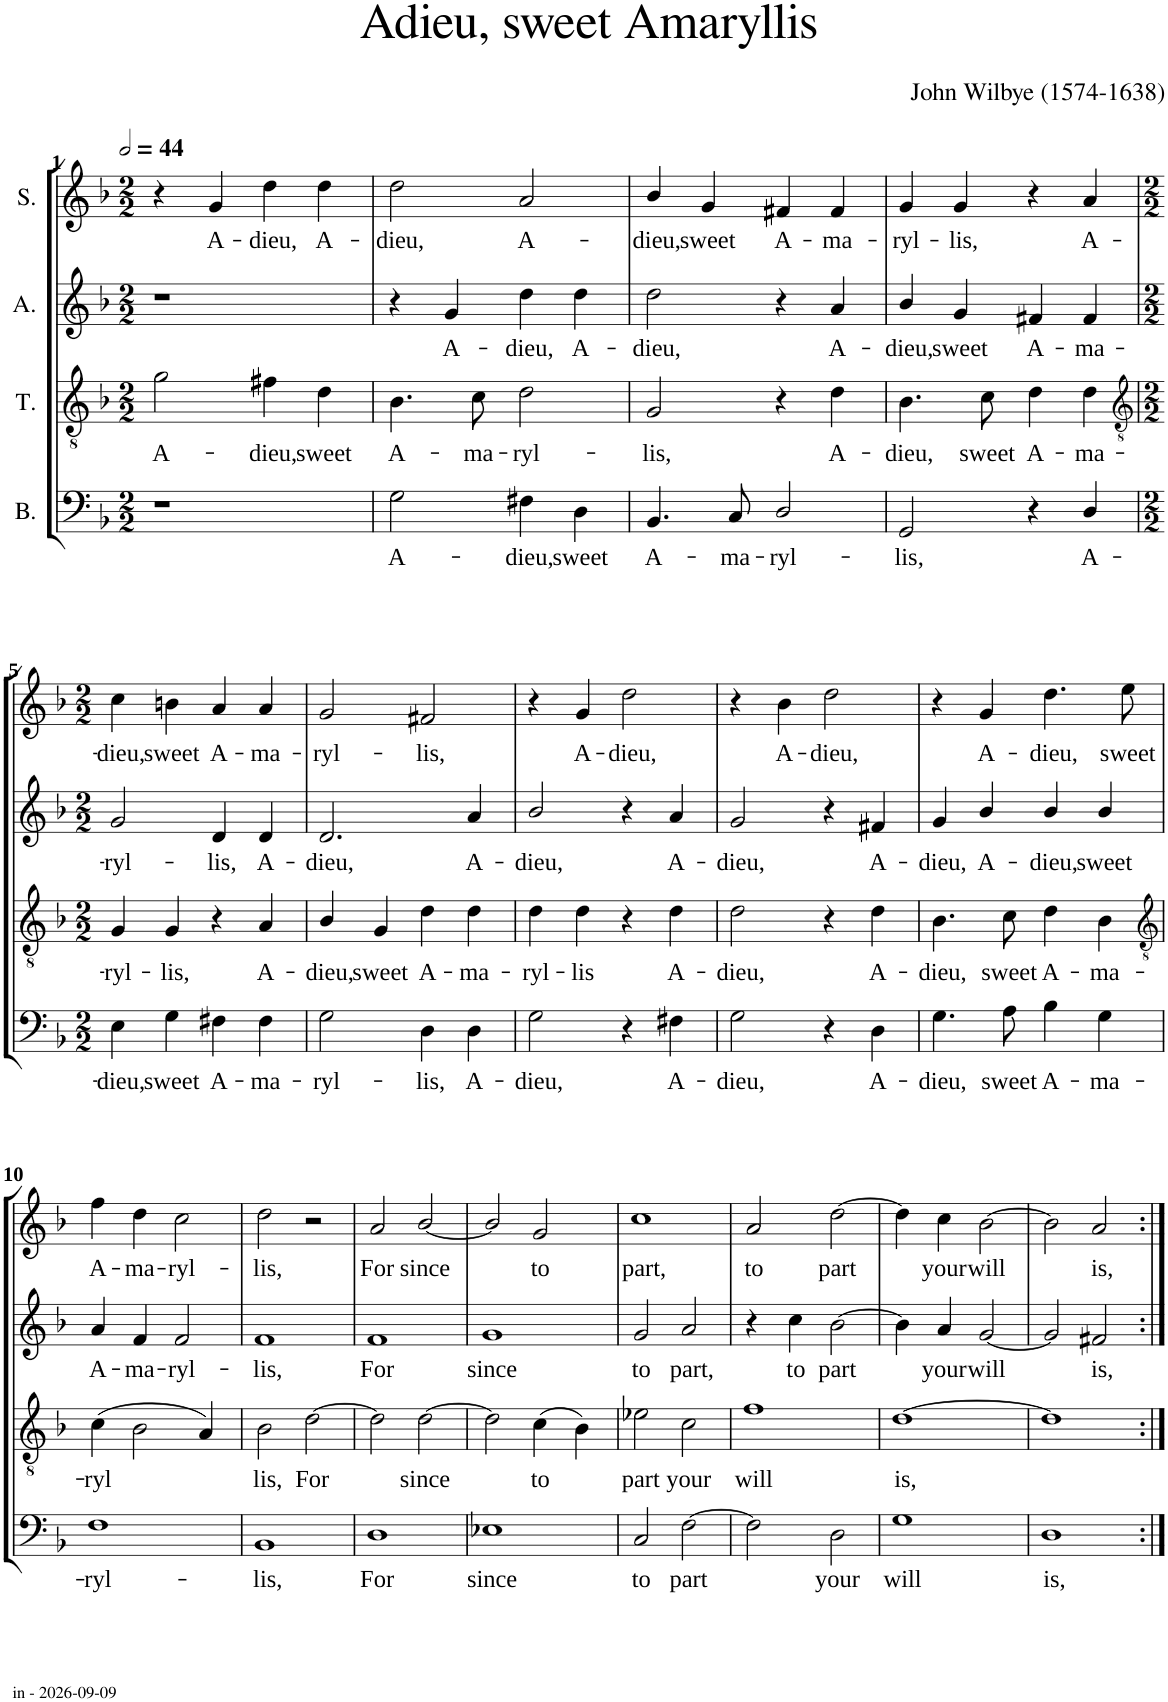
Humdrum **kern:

**kern	**text	**kern	**text	**kern	**text	**kern	**text
*part4	*part4	*part3	*part3	*part2	*part2	*part1	*part1
*staff4	*staff4	*staff3	*staff3	*staff2	*staff2	*staff1	*staff1
*I"B.	*	*I"T.	*	*I"A.	*	*I"S.	*
*clefF4	*	*clefGv2	*	*clefG2	*	*clefG2	*
*k[b-]	*	*k[b-]	*	*k[b-]	*	*k[b-]	*
*F:	*	*F:	*	*F:	*	*F:	*
*M2/2	*	*M2/2	*	*M2/2	*	*M2/2	*
*MM88	*	*MM88	*	*MM88	*	*MM88	*
=1	=1	=1	=1	=1	=1	=1	=1
!	!	!	!LO:LY:b	!	!	!	!
1r	.	2g\	A-	1r	.	4r	.
!	!	!	!	!	!	!	!LO:LY:b
.	.	.	.	.	.	4g/	A-
!	!	!	!LO:LY:b	!	!	!	!LO:LY:b
.	.	4f#X\	-dieu,	.	.	4dd\	-dieu,
!	!	!	!LO:LY:b	!	!	!	!LO:LY:b
.	.	4d\	sweet	.	.	4dd\	A-
=2	=2	=2	=2	=2	=2	=2	=2
!	!LO:LY:b	!	!LO:LY:b	!	!	!	!LO:LY:b
2G\	A-	4.B-\	A-	4r	.	2dd\	-dieu,
!	!	!	!	!	!LO:LY:b	!	!
.	.	.	.	4g/	A-	.	.
!	!	!	!LO:LY:b	!	!	!	!
.	.	8c\	-ma-	.	.	.	.
!	!LO:LY:b	!	!LO:LY:b	!	!LO:LY:b	!	!LO:LY:b
4F#X\	-dieu,	2d\	-ryl-	4dd\	-dieu,	2a/	A-
!	!LO:LY:b	!	!	!	!LO:LY:b	!	!
4D\	sweet	.	.	4dd\	A-	.	.
=3	=3	=3	=3	=3	=3	=3	=3
!	!LO:LY:b	!	!LO:LY:b	!	!LO:LY:b	!	!LO:LY:b
4.BB-/	A-	2G/	-lis,	2dd\	-dieu,	4b-/	-dieu,
!	!	!	!	!	!	!	!LO:LY:b
.	.	.	.	.	.	4g/	sweet
!	!LO:LY:b	!	!	!	!	!	!
8C/	-ma-	.	.	.	.	.	.
!	!LO:LY:b	!	!	!	!	!	!LO:LY:b
2D/	-ryl-	4r	.	4r	.	4f#X/	A-
!	!	!	!LO:LY:b	!	!LO:LY:b	!	!LO:LY:b
.	.	4d\	A-	4a/	A-	4f#/	-ma-
=4	=4	=4	=4	=4	=4	=4	=4
!	!LO:LY:b	!	!LO:LY:b	!	!LO:LY:b	!	!LO:LY:b
2GG/	-lis,	4.B-\	-dieu,	4b-/	-dieu,	4g/	-ryl-
!	!	!	!	!	!LO:LY:b	!	!LO:LY:b
.	.	.	.	4g/	sweet	4g/	-lis,
!	!	!	!LO:LY:b	!	!	!	!
.	.	8c\	sweet	.	.	.	.
!	!	!	!LO:LY:b	!	!LO:LY:b	!	!
4r	.	4d\	A-	4f#X/	A-	4r	.
!	!LO:LY:b	!	!LO:LY:b	!	!LO:LY:b	!	!LO:LY:b
4D/	A-	4d\	-ma-	4f#/	-ma-	4a/	A-
!!LO:LB:g=z
=5	=5	=5	=5	=5	=5	=5	=5
*	*	*clefGv2	*	*	*	*	*
*M2/2	*	*M2/2	*	*M2/2	*	*M2/2	*
!	!LO:LY:b	!	!LO:LY:b	!	!LO:LY:b	!	!LO:LY:b
4E\	-dieu,	4G/	-ryl-	2g/	-ryl-	4cc\	-dieu,
!	!LO:LY:b	!	!LO:LY:b	!	!	!	!LO:LY:b
4G\	sweet	4G/	-lis,	.	.	4bn\	sweet
!	!LO:LY:b	!	!	!	!LO:LY:b	!	!LO:LY:b
4F#X\	A-	4r	.	4d/	-lis,	4a/	A-
!	!LO:LY:b	!	!LO:LY:b	!	!LO:LY:b	!	!LO:LY:b
4F#\	-ma-	4A/	A-	4d/	A-	4a/	-ma-
=6	=6	=6	=6	=6	=6	=6	=6
!	!LO:LY:b	!	!LO:LY:b	!	!LO:LY:b	!	!LO:LY:b
2G\	-ryl-	4B-/	-dieu,	2.d/	-dieu,	2g/	-ryl-
!	!	!	!LO:LY:b	!	!	!	!
.	.	4G/	sweet	.	.	.	.
!	!LO:LY:b	!	!LO:LY:b	!	!	!	!LO:LY:b
4D\	-lis,	4d\	A-	.	.	2f#X/	-lis,
!	!LO:LY:b	!	!LO:LY:b	!	!LO:LY:b	!	!
4D\	A-	4d\	-ma-	4a/	A-	.	.
=7	=7	=7	=7	=7	=7	=7	=7
!	!LO:LY:b	!	!LO:LY:b	!	!LO:LY:b	!	!
2G\	-dieu,	4d\	-ryl-	2b-/	-dieu,	4r	.
!	!	!	!LO:LY:b	!	!	!	!LO:LY:b
.	.	4d\	-lis	.	.	4g/	A-
!	!	!	!	!	!	!	!LO:LY:b
4r	.	4r	.	4r	.	2dd\	-dieu,
!	!LO:LY:b	!	!LO:LY:b	!	!LO:LY:b	!	!
4F#X\	A-	4d\	A-	4a/	A-	.	.
=8	=8	=8	=8	=8	=8	=8	=8
!	!LO:LY:b	!	!LO:LY:b	!	!LO:LY:b	!	!
2G\	-dieu,	2d\	-dieu,	2g/	-dieu,	4r	.
!	!	!	!	!	!	!	!LO:LY:b
.	.	.	.	.	.	4b-\	A-
!	!	!	!	!	!	!	!LO:LY:b
4r	.	4r	.	4r	.	2dd\	-dieu,
!	!LO:LY:b	!	!LO:LY:b	!	!LO:LY:b	!	!
4D\	A-	4d\	A-	4f#X/	A-	.	.
=9	=9	=9	=9	=9	=9	=9	=9
!	!LO:LY:b	!	!LO:LY:b	!	!LO:LY:b	!	!
4.G\	-dieu,	4.B-\	-dieu,	4g/	-dieu,	4r	.
!	!	!	!	!	!LO:LY:b	!	!LO:LY:b
.	.	.	.	4b-/	A-	4g/	A-
!	!LO:LY:b	!	!LO:LY:b	!	!	!	!
8A\	sweet	8c\	sweet	.	.	.	.
!	!LO:LY:b	!	!LO:LY:b	!	!LO:LY:b	!	!LO:LY:b
4B-\	A-	4d\	A-	4b-/	-dieu,	4.dd\	-dieu,
!	!LO:LY:b	!	!LO:LY:b	!	!LO:LY:b	!	!
4G\	-ma-	4B-\	-ma-	4b-/	sweet	.	.
!	!	!	!	!	!	!	!LO:LY:b
.	.	.	.	.	.	8ee\	sweet
!!LO:LB:g=z
=10	=10	=10	=10	=10	=10	=10	=10
*	*	*clefGv2	*	*	*	*	*
!	!LO:LY:b	!	!LO:LY:b	!	!LO:LY:b	!	!LO:LY:b
1F	-ryl-	(>4c\	-ryl	4a/	A-	4ff\	A-
!	!	!	!	!	!LO:LY:b	!	!LO:LY:b
.	.	2B-\	.	4f/	-ma-	4dd\	-ma-
!	!	!	!	!	!LO:LY:b	!	!LO:LY:b
.	.	.	.	2f/	-ryl-	2cc\	-ryl-
.	.	4A/)	.	.	.	.	.
=11	=11	=11	=11	=11	=11	=11	=11
!	!LO:LY:b	!	!LO:LY:b	!	!LO:LY:b	!	!LO:LY:b
1BB-	-lis,	2B-\	lis,	1f	-lis,	2dd\	-lis,
!	!	!	!LO:LY:b	!	!	!	!
.	.	[2d\	For	.	.	2r	.
=12	=12	=12	=12	=12	=12	=12	=12
!	!LO:LY:b	!	!	!	!LO:LY:b	!	!LO:LY:b
1D	For	2d\]	.	1f	For	2a/	For
!	!	!	!LO:LY:b	!	!	!	!LO:LY:b
.	.	[2d\	since	.	.	[2b-/	since
=13	=13	=13	=13	=13	=13	=13	=13
!	!LO:LY:b	!	!	!	!LO:LY:b	!	!
1E-X	since	2d\]	.	1g	since	2b-/]	.
!	!	!	!LO:LY:b	!	!	!	!LO:LY:b
.	.	(>4c\	to	.	.	2g/	to
.	.	4B-\)	.	.	.	.	.
=14	=14	=14	=14	=14	=14	=14	=14
!	!LO:LY:b	!	!LO:LY:b	!	!LO:LY:b	!	!LO:LY:b
2C/	to	2e-X\	part	2g/	to	1cc	part,
!	!LO:LY:b	!	!LO:LY:b	!	!LO:LY:b	!	!
[2F\	part	2c\	your	2a/	part,	.	.
=15	=15	=15	=15	=15	=15	=15	=15
!	!	!	!LO:LY:b	!	!	!	!LO:LY:b
2F\]	.	1f	will	4r	.	2a/	to
!	!	!	!	!	!LO:LY:b	!	!
.	.	.	.	4cc\	to	.	.
!	!LO:LY:b	!	!	!	!LO:LY:b	!	!LO:LY:b
2D\	your	.	.	[2b-\	part	[2dd\	part
=16	=16	=16	=16	=16	=16	=16	=16
!	!LO:LY:b	!	!LO:LY:b	!	!	!	!
1G	will	[1d	is,	4b-\]	.	4dd\]	.
!	!	!	!	!	!LO:LY:b	!	!LO:LY:b
.	.	.	.	4a/	your	4cc\	your
!	!	!	!	!	!LO:LY:b	!	!LO:LY:b
.	.	.	.	[2g/	will	[2b-\	will
=17	=17	=17	=17	=17	=17	=17	=17
!	!LO:LY:b	!	!	!	!	!	!
1D	is,	1d]	.	2g/]	.	2b-\]	.
!	!	!	!	!	!LO:LY:b	!	!LO:LY:b
.	.	.	.	2f#X/	is,	2a/	is,
=:|!	=:|!	=:|!	=:|!	=:|!	=:|!	=:|!	=:|!
*-	*-	*-	*-	*-	*-	*-	*-
